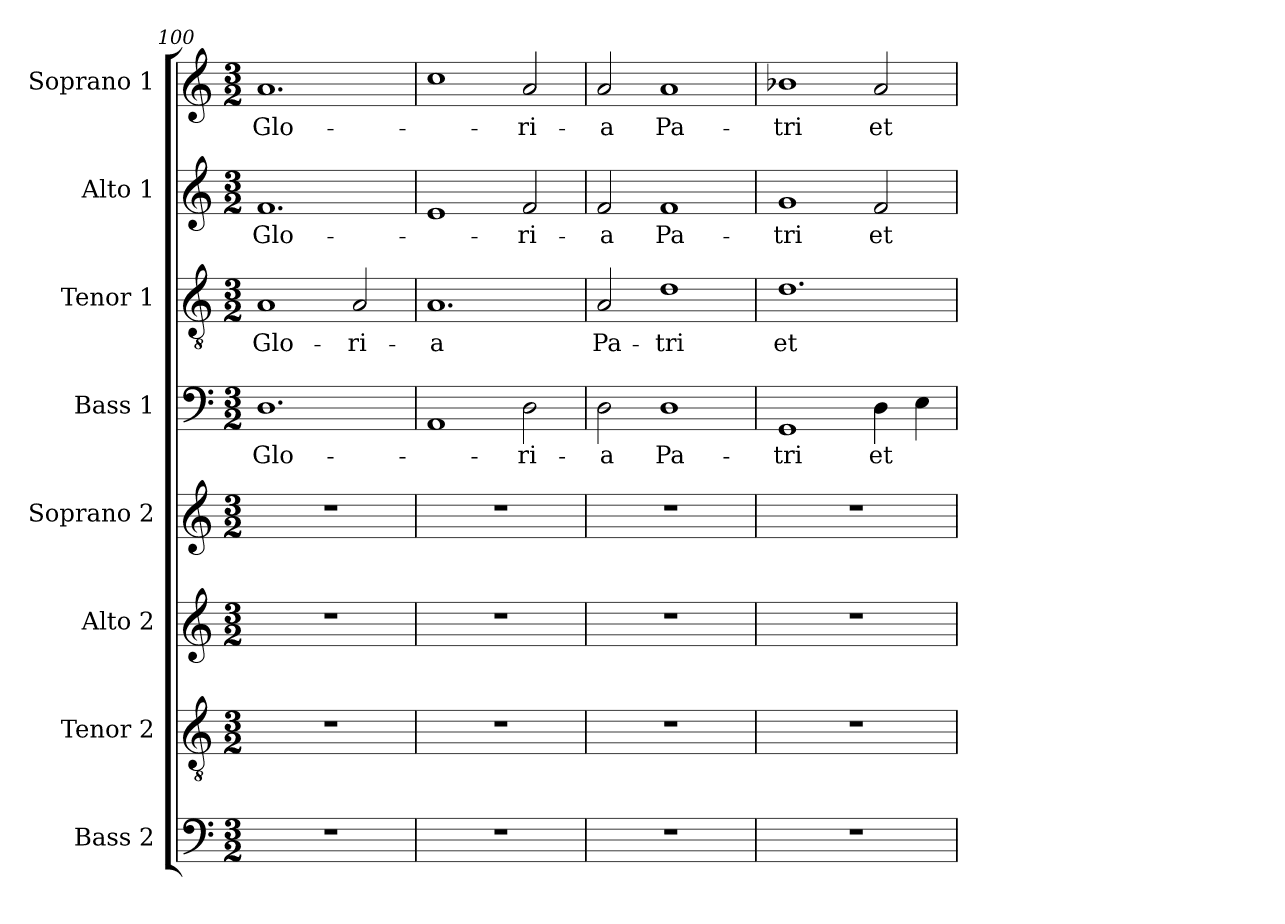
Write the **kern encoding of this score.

**kern	**kern	**kern	**kern	**kern	**text	**kern	**text	**kern	**text	**kern	**text
*part8	*part7	*part6	*part5	*part4	*part4	*part3	*part3	*part2	*part2	*part1	*part1
*staff8	*staff7	*staff6	*staff5	*staff4	*staff4	*staff3	*staff3	*staff2	*staff2	*staff1	*staff1
*I"Bass 2	*I"Tenor 2	*I"Alto 2	*I"Soprano 2	*I"Bass 1	*	*I"Tenor 1	*	*I"Alto 1	*	*I"Soprano 1	*
*clefF4	*clefGv2	*clefG2	*clefG2	*clefF4	*	*clefGv2	*	*clefG2	*	*clefG2	*
*k[]	*k[]	*k[]	*k[]	*k[]	*	*k[]	*	*k[]	*	*k[]	*
*M3/2	*M3/2	*M3/2	*M3/2	*M3/2	*	*M3/2	*	*M3/2	*	*M3/2	*
=100	=100	=100	=100	=100	=100	=100	=100	=100	=100	=100	=100
1.r	1.r	1.r	1.r	1.D	Glo-	1A	Glo-	1.f	Glo-	1.a	Glo-
.	.	.	.	.	.	2A/	ri-	.	.	.	.
=101	=101	=101	=101	=101	=101	=101	=101	=101	=101	=101	=101
1.r	1.r	1.r	1.r	1AA	.	1.A	a	1e	.	1cc	.
.	.	.	.	2D\	ri-	.	.	2f/	ri-	2a/	-ri-
=102	=102	=102	=102	=102	=102	=102	=102	=102	=102	=102	=102
1.r	1.r	1.r	1.r	2D\	a	2A/	Pa-	2f/	a	2a/	-a
.	.	.	.	1D	Pa-	1d	tri	1f	Pa-	1a	Pa-
=103	=103	=103	=103	=103	=103	=103	=103	=103	=103	=103	=103
1.r	1.r	1.r	1.r	1GG	tri	1.d	et	1g	tri	1b-X	-tri
.	.	.	.	4D\	et	.	.	2f/	et	2a/	et
.	.	.	.	4E\	.	.	.	.	.	.	.
=	=	=	=	=	=	=	=	=	=	=	=
*-	*-	*-	*-	*-	*-	*-	*-	*-	*-	*-	*-
